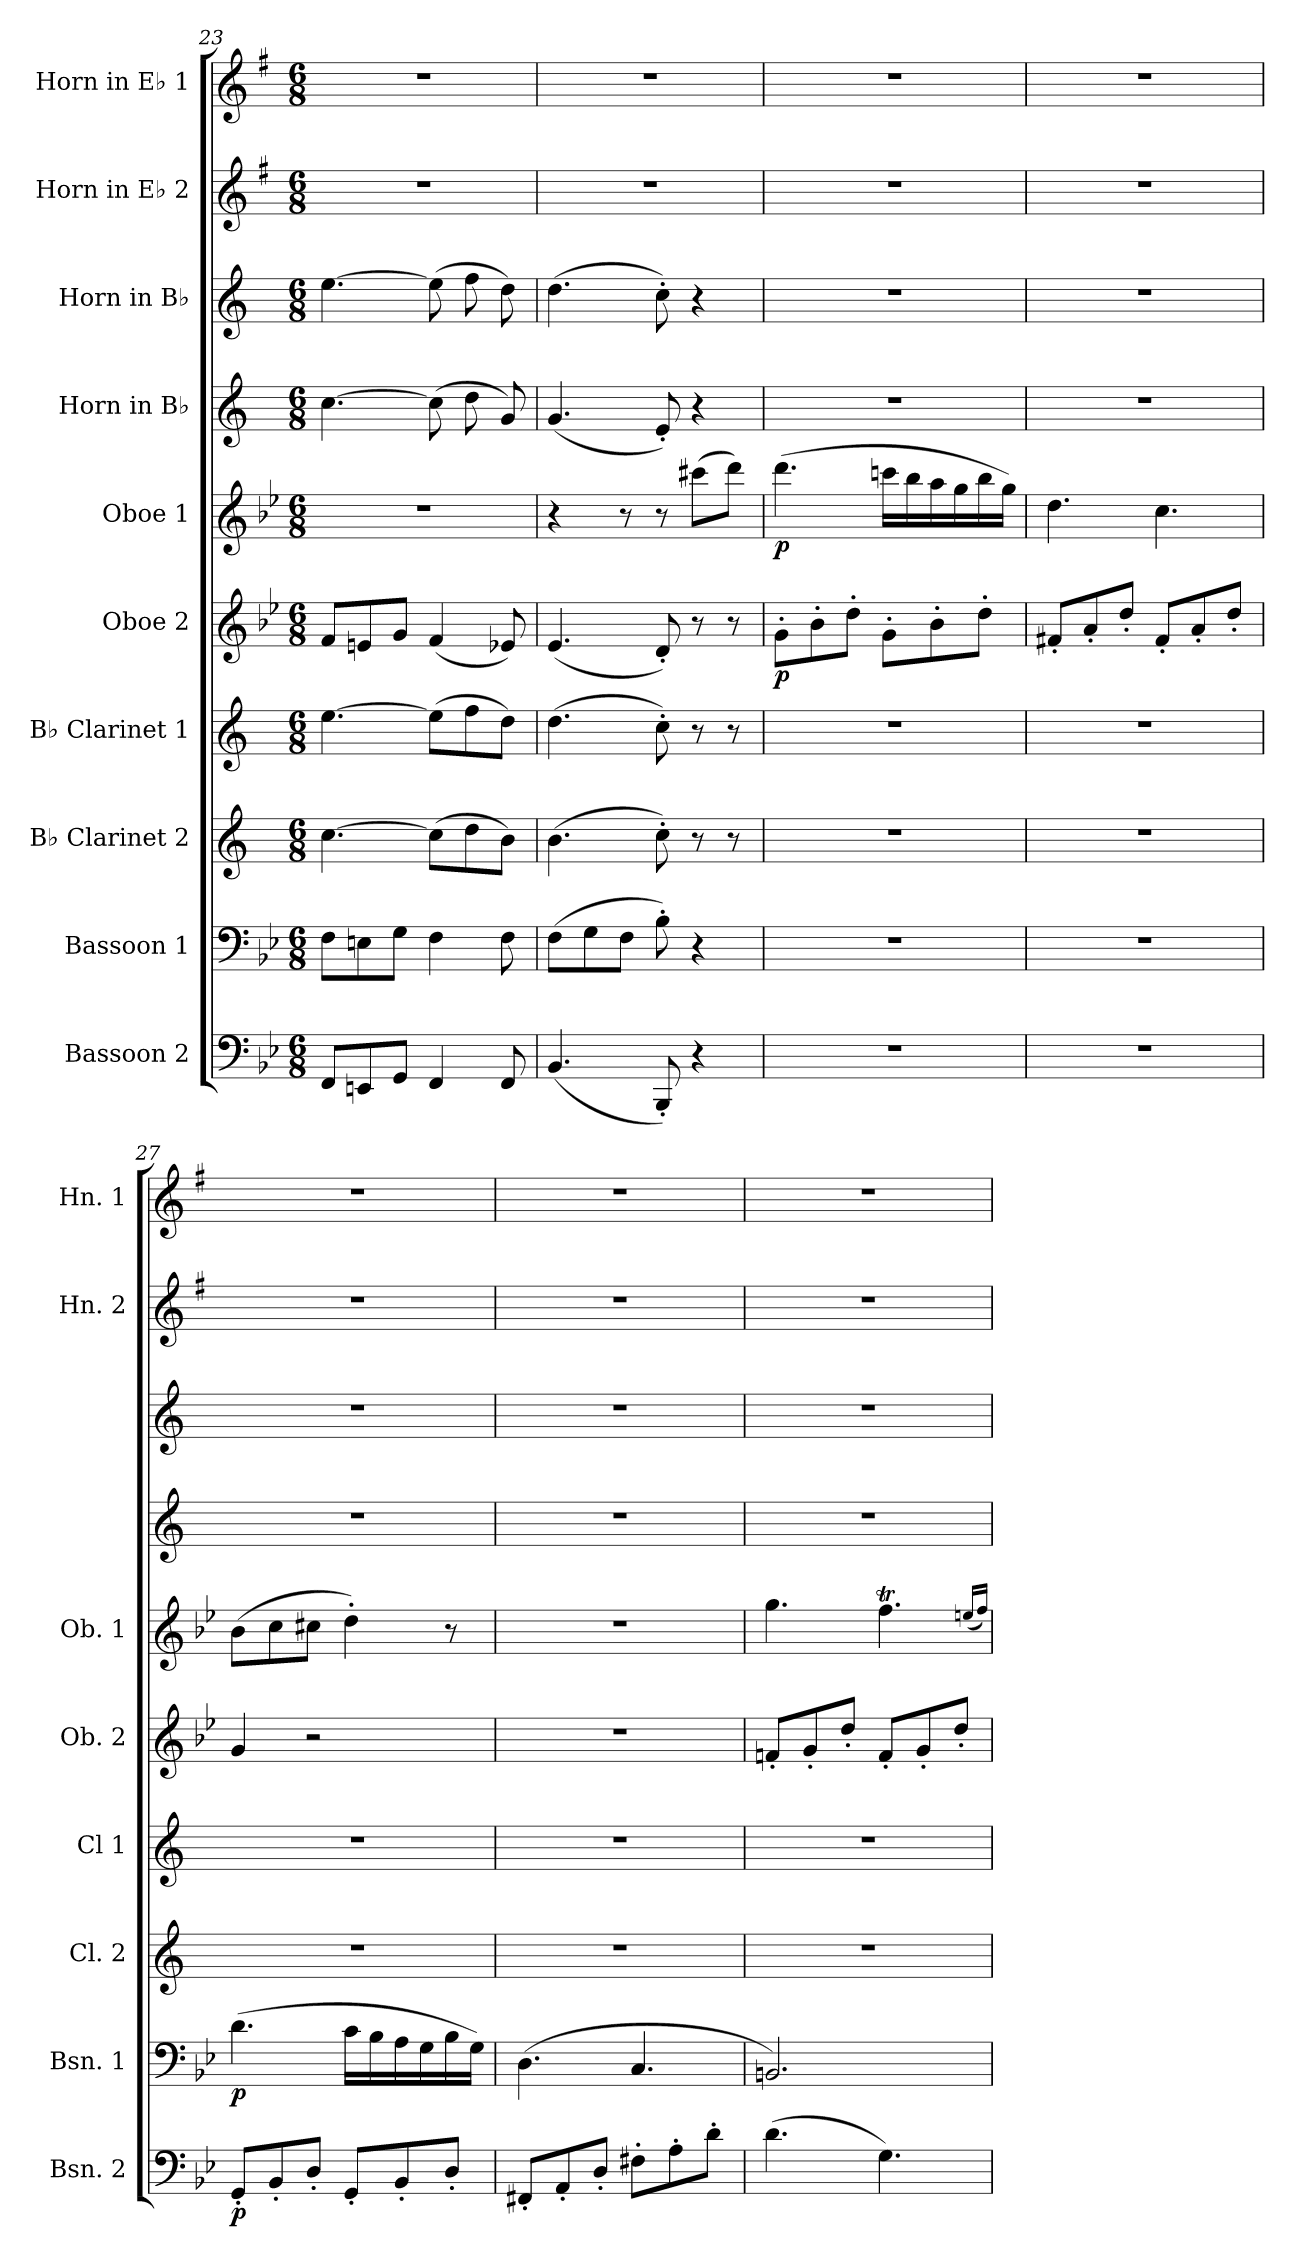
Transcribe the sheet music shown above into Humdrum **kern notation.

**kern	**dynam	**kern	**dynam	**kern	**kern	**kern	**dynam	**kern	**dynam	**kern	**kern	**kern	**kern
*part10	*part10	*part9	*part9	*part8	*part7	*part6	*part6	*part5	*part5	*part4	*part3	*part2	*part1
*staff10	*staff10	*staff9	*staff9	*staff8	*staff7	*staff6	*staff6	*staff5	*staff5	*staff4	*staff3	*staff2	*staff1
*I"Bassoon 2	*	*I"Bassoon 1	*	*I"B♭ Clarinet 2	*I"B♭ Clarinet 1	*I"Oboe 2	*	*I"Oboe 1	*	*I"Horn in B♭	*I"Horn in B♭	*I"Horn in E♭ 2	*I"Horn in E♭ 1
*I'Bsn. 2	*	*I'Bsn. 1	*	*I'Cl. 2	*I'Cl 1	*I'Ob. 2	*	*I'Ob. 1	*	*	*	*I'Hn. 2	*I'Hn. 1
!!LO:PB:g=z
*clefF4	*	*clefF4	*	*clefG2	*clefG2	*clefG2	*	*clefG2	*	*clefG2	*clefG2	*clefG2	*clefG2
*	*	*	*	*ITrd1c2	*ITrd1c2	*	*	*	*	*ITrd1c2	*ITrd1c2	*ITrd5c9	*ITrd5c9
*k[b-e-]	*	*k[b-e-]	*	*k[b-e-]	*k[b-e-]	*k[b-e-]	*	*k[b-e-]	*	*k[b-e-]	*k[b-e-]	*k[b-e-]	*k[b-e-]
*M6/8	*	*M6/8	*	*M6/8	*M6/8	*M6/8	*	*M6/8	*	*M6/8	*M6/8	*M6/8	*M6/8
=23	=23	=23	=23	=23	=23	=23	=23	=23	=23	=23	=23	=23	=23
8FF/L	.	8F\L	.	[4.b-\	[4.dd\	8f/L	.	2.r	.	[4.b-\	[4.dd\	2.r	2.r
8EEn/	.	8En\	.	.	.	8en/	.	.	.	.	.	.	.
8GG/J	.	8G\J	.	.	.	8g/J	.	.	.	.	.	.	.
4FF/	.	4F\	.	(>8b-\L]	(>8dd\L]	(<4f/	.	.	.	(>8b-\]	(>8dd\]	.	.
.	.	.	.	8cc\	8ee-\	.	.	.	.	8cc\	8ee-\	.	.
8FF/	.	8F\	.	8a\J)	8cc\J)	8e-X/)	.	.	.	8f/)	8cc\)	.	.
=24	=24	=24	=24	=24	=24	=24	=24	=24	=24	=24	=24	=24	=24
(<4.BB-/	.	(>8F\L	.	(>4.a\	(>4.cc\	(<4.e-/	.	4r	.	(<4.f/	(>4.cc\	2.r	2.r
.	.	8G\	.	.	.	.	.	.	.	.	.	.	.
.	.	8F\J	.	.	.	.	.	8r	.	.	.	.	.
8BBB-'/)	.	8B-'\)	.	8b-'\)	8b-'\)	8d'/)	.	8r	.	8d'/)	8b-'\)	.	.
4r	.	4r	.	8r	8r	8r	.	(>8ccc#X\L	.	4r	4r	.	.
.	.	.	.	8r	8r	8r	.	8ddd\J)	.	.	.	.	.
=25	=25	=25	=25	=25	=25	=25	=25	=25	=25	=25	=25	=25	=25
!	!	!	!	!	!	!	!LO:DY:b	!	!LO:DY:b	!	!	!	!
2.r	.	2.r	.	2.r	2.r	8g'\L	p	(>4.ddd\	p	2.r	2.r	2.r	2.r
.	.	.	.	.	.	8b-'\	.	.	.	.	.	.	.
.	.	.	.	.	.	8dd'\J	.	.	.	.	.	.	.
.	.	.	.	.	.	8g'\L	.	16cccn\LL	.	.	.	.	.
.	.	.	.	.	.	.	.	16bb-\	.	.	.	.	.
.	.	.	.	.	.	8b-'\	.	16aa\	.	.	.	.	.
.	.	.	.	.	.	.	.	16gg\	.	.	.	.	.
.	.	.	.	.	.	8dd'\J	.	16bb-\	.	.	.	.	.
.	.	.	.	.	.	.	.	16gg\JJ)	.	.	.	.	.
=26	=26	=26	=26	=26	=26	=26	=26	=26	=26	=26	=26	=26	=26
2.r	.	2.r	.	2.r	2.r	8f#X'/L	.	4.dd\	.	2.r	2.r	2.r	2.r
.	.	.	.	.	.	8a'/	.	.	.	.	.	.	.
.	.	.	.	.	.	8dd'/J	.	.	.	.	.	.	.
.	.	.	.	.	.	8f#'/L	.	4.cc\	.	.	.	.	.
.	.	.	.	.	.	8a'/	.	.	.	.	.	.	.
.	.	.	.	.	.	8dd'/J	.	.	.	.	.	.	.
=27	=27	=27	=27	=27	=27	=27	=27	=27	=27	=27	=27	=27	=27
!	!LO:DY:b	!	!LO:DY:b	!	!	!	!	!	!	!	!	!	!
8GG'/L	p	(>4.d\	p	2.r	2.r	4g/	.	(>8b-\L	.	2.r	2.r	2.r	2.r
8BB-'/	.	.	.	.	.	.	.	8cc\	.	.	.	.	.
8D'/J	.	.	.	.	.	2r	.	8cc#X\J	.	.	.	.	.
8GG'/L	.	16c\LL	.	.	.	.	.	4dd'\)	.	.	.	.	.
.	.	16B-\	.	.	.	.	.	.	.	.	.	.	.
8BB-'/	.	16A\	.	.	.	.	.	.	.	.	.	.	.
.	.	16G\	.	.	.	.	.	.	.	.	.	.	.
8D'/J	.	16B-\	.	.	.	.	.	8r	.	.	.	.	.
.	.	16G\JJ)	.	.	.	.	.	.	.	.	.	.	.
!!LO:PB:g=z
=28	=28	=28	=28	=28	=28	=28	=28	=28	=28	=28	=28	=28	=28
8FF#X'/L	.	(>4.D\	.	2.r	2.r	2.r	.	2.r	.	2.r	2.r	2.r	2.r
8AA'/	.	.	.	.	.	.	.	.	.	.	.	.	.
8D'/J	.	.	.	.	.	.	.	.	.	.	.	.	.
8F#X'\L	.	4.C/	.	.	.	.	.	.	.	.	.	.	.
8A'\	.	.	.	.	.	.	.	.	.	.	.	.	.
8d'\J	.	.	.	.	.	.	.	.	.	.	.	.	.
=29	=29	=29	=29	=29	=29	=29	=29	=29	=29	=29	=29	=29	=29
(>4.d\	.	2.BBn/)	.	2.r	2.r	8fn'/L	.	4.gg\	.	2.r	2.r	2.r	2.r
.	.	.	.	.	.	8g'/	.	.	.	.	.	.	.
.	.	.	.	.	.	8dd'/J	.	.	.	.	.	.	.
4.G\)	.	.	.	.	.	8f'/L	.	4.ffT\	.	.	.	.	.
.	.	.	.	.	.	8g'/	.	.	.	.	.	.	.
.	.	.	.	.	.	8dd'/J	.	.	.	.	.	.	.
.	.	.	.	.	.	.	.	(<16qeen/LL	.	.	.	.	.
.	.	.	.	.	.	.	.	16qff/JJ)	.	.	.	.	.
=	=	=	=	=	=	=	=	=	=	=	=	=	=
*-	*-	*-	*-	*-	*-	*-	*-	*-	*-	*-	*-	*-	*-
